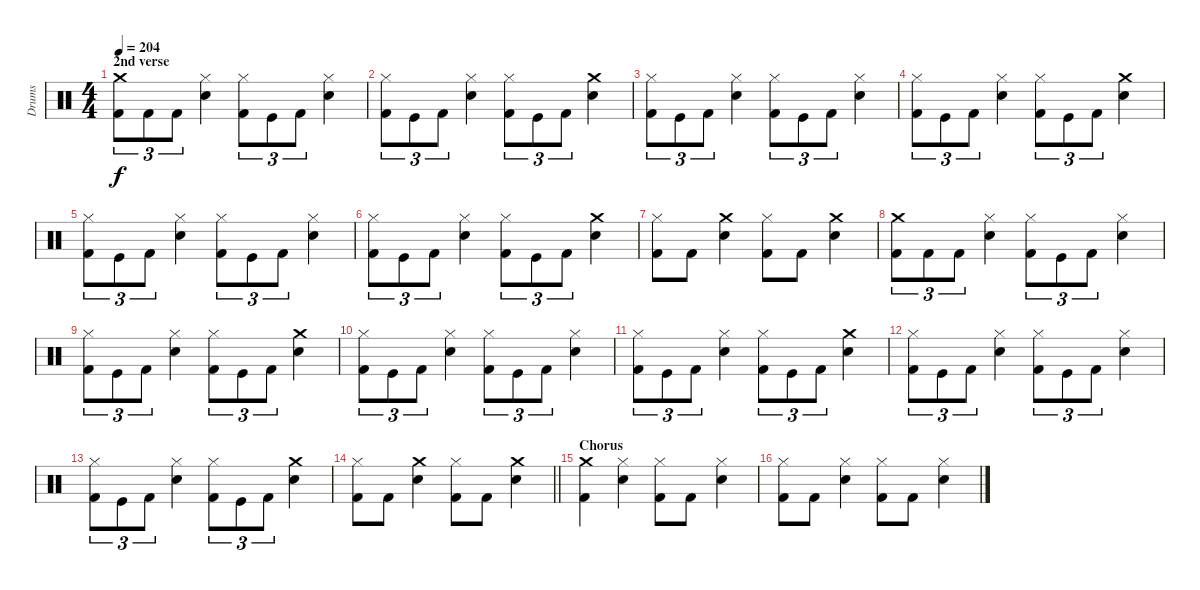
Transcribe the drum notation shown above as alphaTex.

\track ("Drums" "Drums") {instrument percussion}
\staff {score}
\articulation defaults
\ts (4 4)
\section ("" "2nd verse")
\tempo 204
\clef neutral
\ks c
("Crash medium (hit)" "Kick (hit) 2").8{tu (3 2) dy f} "Kick (hit) 2".8{tu (3 2)} "Kick (hit) 2".8{tu (3 2)} ("Snare (hit) 2" "Hi-Hat (closed)").4 ("Hi-Hat (closed)" "Kick (hit) 2").8{tu (3 2)} "Kick (hit)".8{tu (3 2)} "Kick (hit) 2".8{tu (3 2)} ("Hi-Hat (closed)" "Snare (hit) 2").4 |
("Hi-Hat (closed)" "Kick (hit) 2").8{tu (3 2)} "Kick (hit)".8{tu (3 2)} "Kick (hit) 2".8{tu (3 2)} ("Snare (hit) 2" "Hi-Hat (closed)").4 ("Hi-Hat (closed)" "Kick (hit) 2").8{tu (3 2)} "Kick (hit)".8{tu (3 2)} "Kick (hit) 2".8{tu (3 2)} ("Crash medium (hit)" "Snare (hit) 2").4 |
("Hi-Hat (closed)" "Kick (hit) 2").8{tu (3 2)} "Kick (hit)".8{tu (3 2)} "Kick (hit) 2".8{tu (3 2)} ("Snare (hit) 2" "Hi-Hat (closed)").4 ("Hi-Hat (closed)" "Kick (hit) 2").8{tu (3 2)} "Kick (hit)".8{tu (3 2)} "Kick (hit) 2".8{tu (3 2)} ("Hi-Hat (closed)" "Snare (hit) 2").4 |
("Hi-Hat (closed)" "Kick (hit) 2").8{tu (3 2)} "Kick (hit)".8{tu (3 2)} "Kick (hit) 2".8{tu (3 2)} ("Snare (hit) 2" "Hi-Hat (closed)").4 ("Hi-Hat (closed)" "Kick (hit) 2").8{tu (3 2)} "Kick (hit)".8{tu (3 2)} "Kick (hit) 2".8{tu (3 2)} ("Crash medium (hit)" "Snare (hit) 2").4 |
("Hi-Hat (closed)" "Kick (hit) 2").8{tu (3 2)} "Kick (hit)".8{tu (3 2)} "Kick (hit) 2".8{tu (3 2)} ("Snare (hit) 2" "Hi-Hat (closed)").4 ("Hi-Hat (closed)" "Kick (hit) 2").8{tu (3 2)} "Kick (hit)".8{tu (3 2)} "Kick (hit) 2".8{tu (3 2)} ("Hi-Hat (closed)" "Snare (hit) 2").4 |
("Hi-Hat (closed)" "Kick (hit) 2").8{tu (3 2)} "Kick (hit)".8{tu (3 2)} "Kick (hit) 2".8{tu (3 2)} ("Snare (hit) 2" "Hi-Hat (closed)").4 ("Hi-Hat (closed)" "Kick (hit) 2").8{tu (3 2)} "Kick (hit)".8{tu (3 2)} "Kick (hit) 2".8{tu (3 2)} ("Crash medium (hit)" "Snare (hit) 2").4 |
("Kick (hit) 2" "Hi-Hat (closed)").8 "Kick (hit) 2".8 ("Crash medium (hit)" "Snare (hit) 2").4 ("Kick (hit) 2" "Hi-Hat (closed)").8 "Kick (hit) 2".8 ("Crash medium (hit)" "Snare (hit) 2").4 |
("Crash medium (hit)" "Kick (hit) 2").8{tu (3 2)} "Kick (hit) 2".8{tu (3 2)} "Kick (hit) 2".8{tu (3 2)} ("Snare (hit) 2" "Hi-Hat (closed)").4 ("Hi-Hat (closed)" "Kick (hit) 2").8{tu (3 2)} "Kick (hit)".8{tu (3 2)} "Kick (hit) 2".8{tu (3 2)} ("Hi-Hat (closed)" "Snare (hit) 2").4 |
("Hi-Hat (closed)" "Kick (hit) 2").8{tu (3 2)} "Kick (hit)".8{tu (3 2)} "Kick (hit) 2".8{tu (3 2)} ("Snare (hit) 2" "Hi-Hat (closed)").4 ("Hi-Hat (closed)" "Kick (hit) 2").8{tu (3 2)} "Kick (hit)".8{tu (3 2)} "Kick (hit) 2".8{tu (3 2)} ("Crash medium (hit)" "Snare (hit) 2").4 |
("Hi-Hat (closed)" "Kick (hit) 2").8{tu (3 2)} "Kick (hit)".8{tu (3 2)} "Kick (hit) 2".8{tu (3 2)} ("Snare (hit) 2" "Hi-Hat (closed)").4 ("Hi-Hat (closed)" "Kick (hit) 2").8{tu (3 2)} "Kick (hit)".8{tu (3 2)} "Kick (hit) 2".8{tu (3 2)} ("Hi-Hat (closed)" "Snare (hit) 2").4 |
("Hi-Hat (closed)" "Kick (hit) 2").8{tu (3 2)} "Kick (hit)".8{tu (3 2)} "Kick (hit) 2".8{tu (3 2)} ("Snare (hit) 2" "Hi-Hat (closed)").4 ("Hi-Hat (closed)" "Kick (hit) 2").8{tu (3 2)} "Kick (hit)".8{tu (3 2)} "Kick (hit) 2".8{tu (3 2)} ("Crash medium (hit)" "Snare (hit) 2").4 |
("Hi-Hat (closed)" "Kick (hit) 2").8{tu (3 2)} "Kick (hit)".8{tu (3 2)} "Kick (hit) 2".8{tu (3 2)} ("Snare (hit) 2" "Hi-Hat (closed)").4 ("Hi-Hat (closed)" "Kick (hit) 2").8{tu (3 2)} "Kick (hit)".8{tu (3 2)} "Kick (hit) 2".8{tu (3 2)} ("Hi-Hat (closed)" "Snare (hit) 2").4 |
("Hi-Hat (closed)" "Kick (hit) 2").8{tu (3 2)} "Kick (hit)".8{tu (3 2)} "Kick (hit) 2".8{tu (3 2)} ("Snare (hit) 2" "Hi-Hat (closed)").4 ("Hi-Hat (closed)" "Kick (hit) 2").8{tu (3 2)} "Kick (hit)".8{tu (3 2)} "Kick (hit) 2".8{tu (3 2)} ("Crash medium (hit)" "Snare (hit) 2").4 |
\barLineRight lightlight
("Kick (hit) 2" "Hi-Hat (closed)").8 "Kick (hit) 2".8 ("Crash medium (hit)" "Snare (hit) 2").4 ("Kick (hit) 2" "Hi-Hat (closed)").8 "Kick (hit) 2".8 ("Crash medium (hit)" "Snare (hit) 2").4 |
\section ("" "Chorus")
("Kick (hit) 2" "Crash medium (hit)").4 ("Hi-Hat (closed)" "Snare (hit) 2").4 ("Hi-Hat (closed)" "Kick (hit) 2").8 "Kick (hit) 2".8 ("Snare (hit) 2" "Hi-Hat (closed)").4 |
("Kick (hit) 2" "Hi-Hat (closed)").8 "Kick (hit) 2".8 ("Snare (hit) 2" "Hi-Hat (closed)").4 ("Kick (hit) 2" "Hi-Hat (closed)").8 "Kick (hit) 2".8 ("Snare (hit) 2" "Hi-Hat (closed)").4
